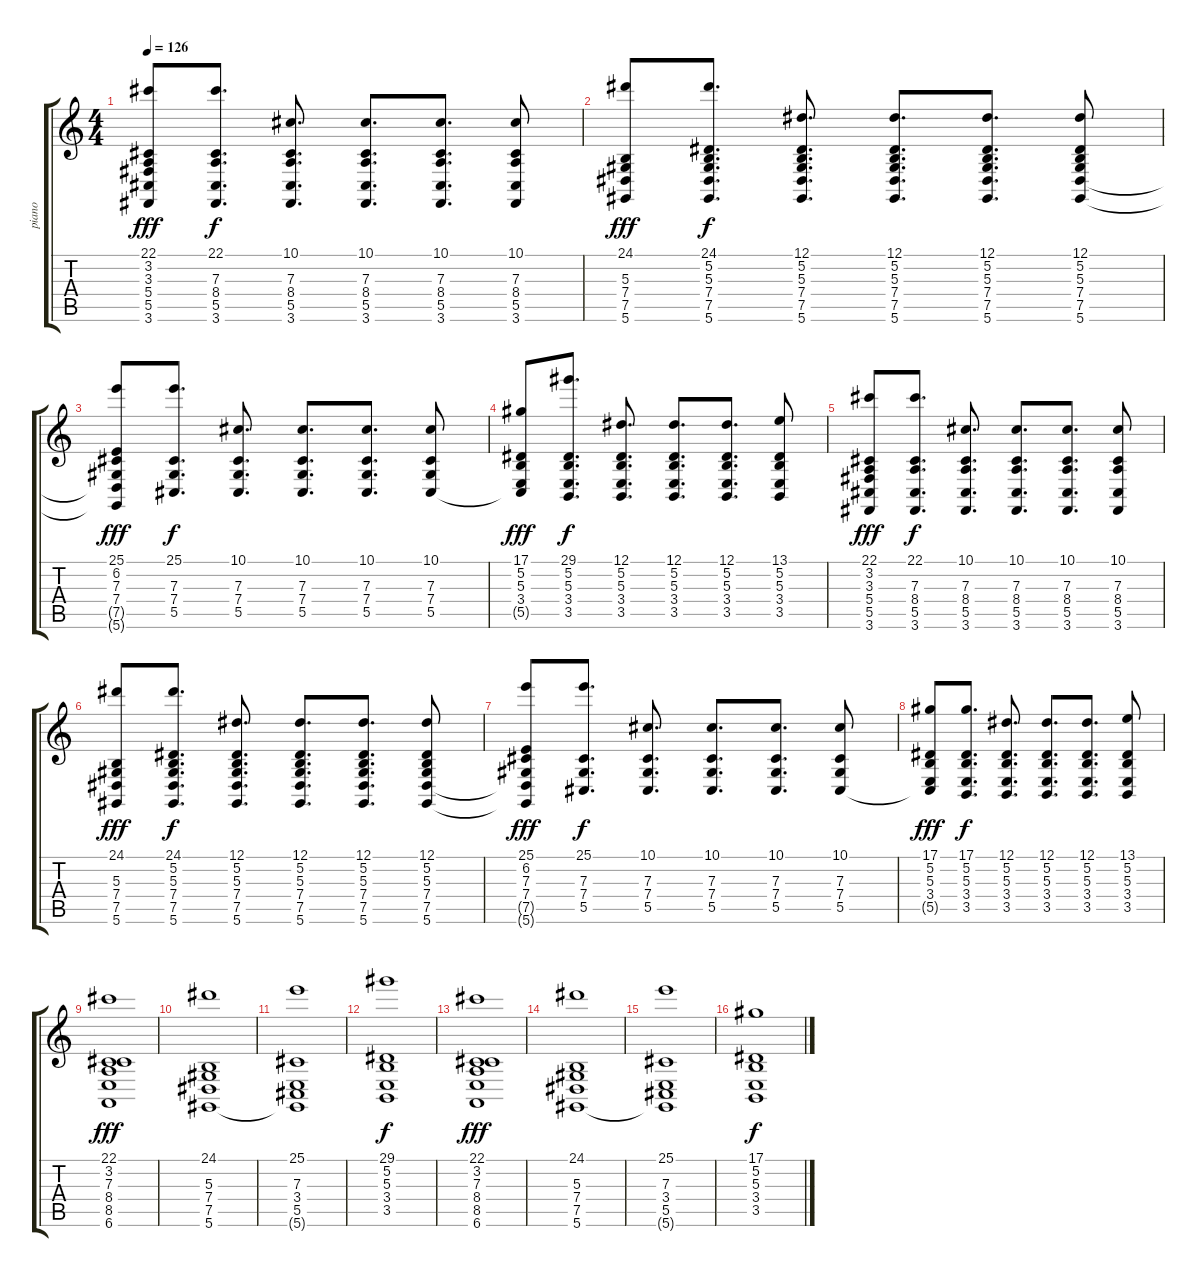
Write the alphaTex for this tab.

\track ("piano" "piano") {instrument acousticgrandpiano}
\staff {score tabs}
\tuning (Eb4 Bb3 Gb3 Db3 Ab2 Eb2) {hide}
\ts (4 4)
\tempo 126
\clef g2
\ks c
(22.1 3.2 3.3 5.4 5.5 3.6).8{dy fff} (22.1 7.3 8.4 5.5 3.6).8{d dy f} (10.1 7.3 8.4 5.5 3.6).8{d} (10.1 7.3 8.4 5.5 3.6).8{d} (10.1 7.3 8.4 5.5 3.6).8{d} (10.1 7.3 8.4 5.5 3.6).8 |
(24.1 5.3 7.4 7.5 5.6).8{dy fff} (24.1 5.2 5.3 7.4 7.5 5.6).8{d dy f} (12.1 5.2 5.3 7.4 7.5 5.6).8{d} (12.1 5.2 5.3 7.4 7.5 5.6).8{d} (12.1 5.2 5.3 7.4 7.5 5.6).8{d} (12.1 5.2 5.3 7.4 7.5 5.6).8 |
(25.1 6.2 7.3 7.4 7.5{t} 5.6{t}).8{dy fff} (25.1 7.3 7.4 5.5).8{d dy f} (10.1 7.3 7.4 5.5).8{d} (10.1 7.3 7.4 5.5).8{d} (10.1 7.3 7.4 5.5).8{d} (10.1 7.3 7.4 5.5).8 |
(17.1 5.2 5.3 3.4 5.5{t}).8{dy fff} (29.1 5.2 5.3 3.4 3.5).8{d dy f} (12.1 5.2 5.3 3.4 3.5).8{d} (12.1 5.2 5.3 3.4 3.5).8{d} (12.1 5.2 5.3 3.4 3.5).8{d} (13.1 5.2 5.3 3.4 3.5).8 |
(22.1 3.2 3.3 5.4 5.5 3.6).8{dy fff} (22.1 7.3 8.4 5.5 3.6).8{d dy f} (10.1 7.3 8.4 5.5 3.6).8{d} (10.1 7.3 8.4 5.5 3.6).8{d} (10.1 7.3 8.4 5.5 3.6).8{d} (10.1 7.3 8.4 5.5 3.6).8 |
(24.1 5.3 7.4 7.5 5.6).8{dy fff} (24.1 5.2 5.3 7.4 7.5 5.6).8{d dy f} (12.1 5.2 5.3 7.4 7.5 5.6).8{d} (12.1 5.2 5.3 7.4 7.5 5.6).8{d} (12.1 5.2 5.3 7.4 7.5 5.6).8{d} (12.1 5.2 5.3 7.4 7.5 5.6).8 |
(25.1 6.2 7.3 7.4 7.5{t} 5.6{t}).8{dy fff} (25.1 7.3 7.4 5.5).8{d dy f} (10.1 7.3 7.4 5.5).8{d} (10.1 7.3 7.4 5.5).8{d} (10.1 7.3 7.4 5.5).8{d} (10.1 7.3 7.4 5.5).8 |
(17.1 5.2 5.3 3.4 5.5{t}).8{dy fff} (17.1 5.2 5.3 3.4 3.5).8{d dy f} (12.1 5.2 5.3 3.4 3.5).8{d} (12.1 5.2 5.3 3.4 3.5).8{d} (12.1 5.2 5.3 3.4 3.5).8{d} (13.1 5.2 5.3 3.4 3.5).8 |
(22.1 3.2 7.3 8.4 8.5 6.6).1{dy fff} |
(24.1 5.3 7.4 7.5 5.6).1 |
(25.1 7.3 3.4 5.5 5.6{t}).1 |
(29.1 5.2 5.3 3.4 3.5).1{dy f} |
(22.1 3.2 7.3 8.4 8.5 6.6).1{dy fff} |
(24.1 5.3 7.4 7.5 5.6).1 |
(25.1 7.3 3.4 5.5 5.6{t}).1 |
(17.1 5.2 5.3 3.4 3.5).1{dy f}
